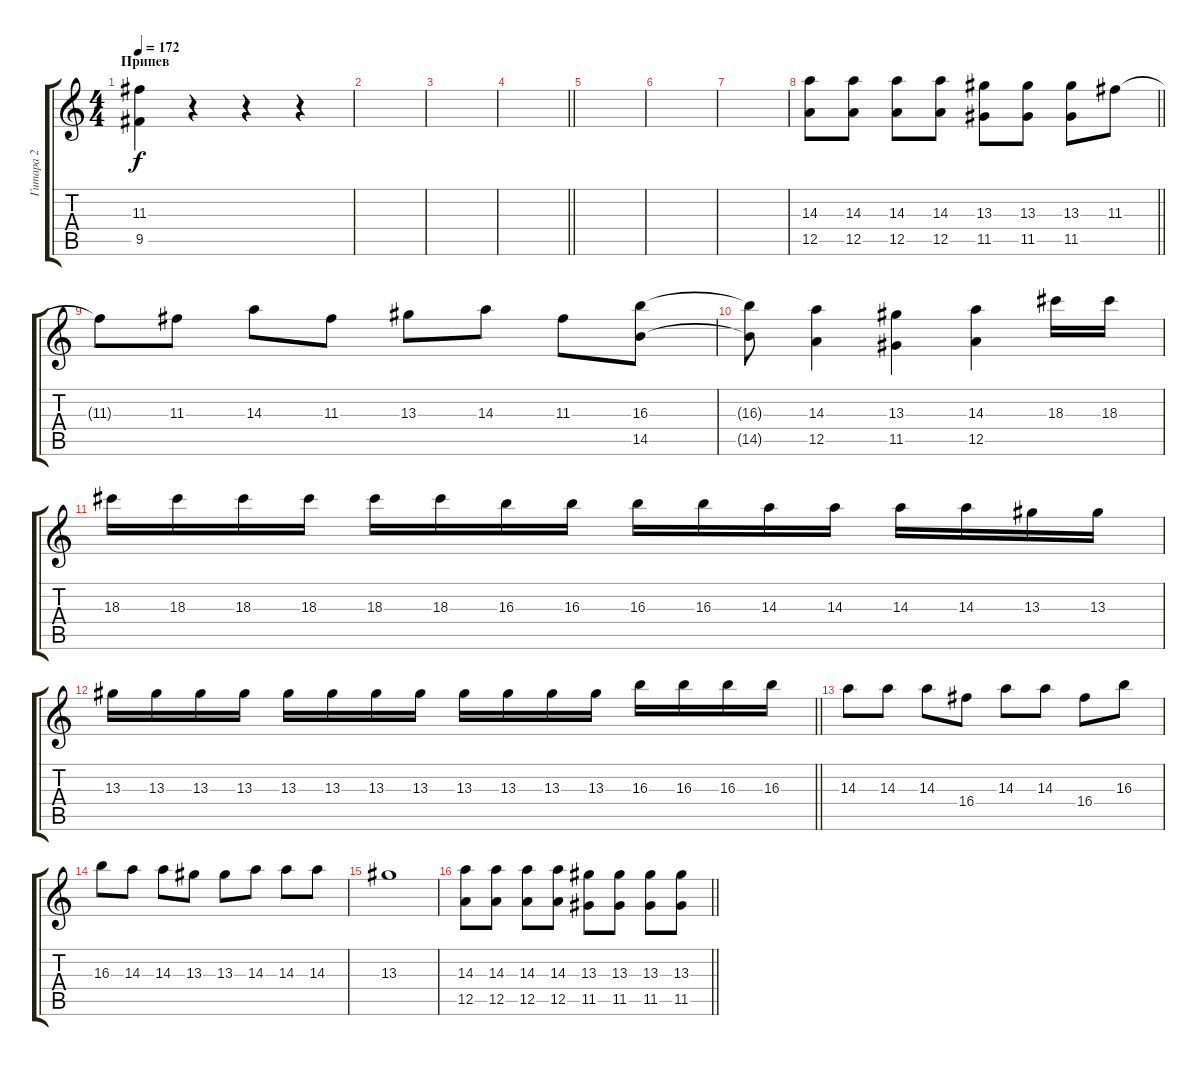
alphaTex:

\track ("Гитара 2" "Гитара 2") {instrument overdrivenguitar}
\staff {score tabs}
\tuning (E4 B3 G3 D3 A2 D2) {hide}
\ts (4 4)
\section ("" "Припев")
\tempo 172
\clef g2
\ks c
(11.3 9.5).4{dy f} r.4 r.4 r.4 |
|
|
\barLineRight lightlight
|
|
|
|
\barLineRight lightlight
(14.3 12.5).8 (14.3 12.5).8 (14.3 12.5).8 (14.3 12.5).8 (13.3 11.5).8 (13.3 11.5).8 (13.3 11.5).8 11.3.8 |
\section ("" "")
11.3{t}.8 11.3.8 14.3.8 11.3.8 13.3.8 14.3.8 11.3.8 (16.3 14.5).8 |
(16.3{t} 14.5{t}).8 (14.3 12.5).4 (13.3 11.5).4 (14.3 12.5).4 18.3.16 18.3.16 |
18.3.16 18.3.16 18.3.16 18.3.16 18.3.16 18.3.16 16.3.16 16.3.16 16.3.16 16.3.16 14.3.16 14.3.16 14.3.16 14.3.16 13.3.16 13.3.16 |
\barLineRight lightlight
13.3.16 13.3.16 13.3.16 13.3.16 13.3.16 13.3.16 13.3.16 13.3.16 13.3.16 13.3.16 13.3.16 13.3.16 16.3.16 16.3.16 16.3.16 16.3.16 |
14.3.8 14.3.8 14.3.8 16.4.8 14.3.8 14.3.8 16.4.8 16.3.8 |
16.3.8 14.3.8 14.3.8 13.3.8 13.3.8 14.3.8 14.3.8 14.3.8 |
13.3.1 |
\barLineRight lightlight
(14.3 12.5).8 (14.3 12.5).8 (14.3 12.5).8 (14.3 12.5).8 (13.3 11.5).8 (13.3 11.5).8 (13.3 11.5).8 (13.3 11.5).8
